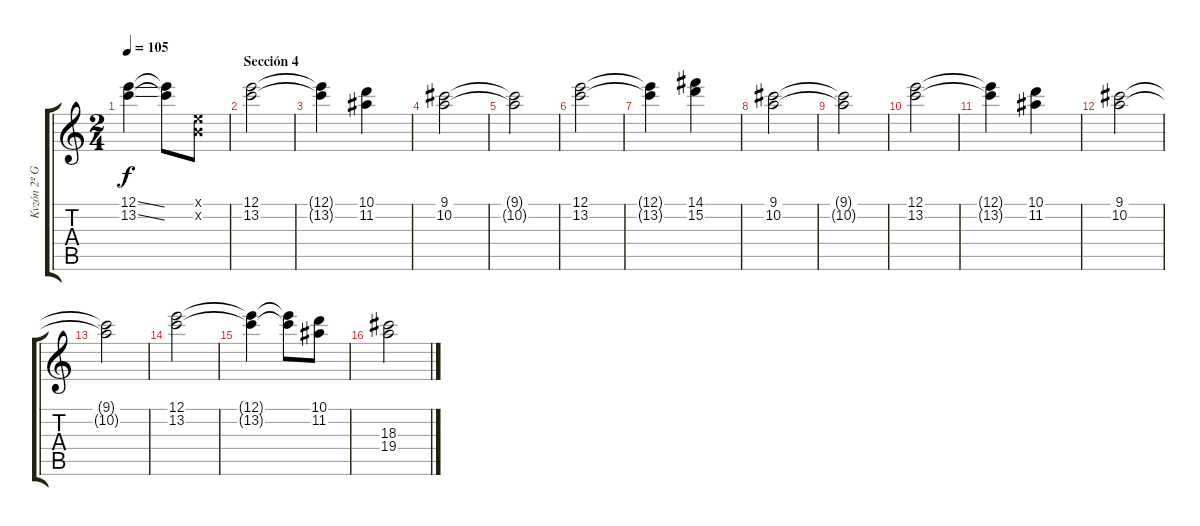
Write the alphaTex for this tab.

\track ("Kvzón 2º Guitarra" "Kvzón 2º G") {instrument distortionguitar}
\staff {score tabs}
\tuning (E4 B3 G3 D3 A2 E2) {hide}
\ts (2 4)
\tempo 105
\clef g2
\ks c
(12.1{ss} 13.2{ss}).4{dy f} (12.1{t} 13.2{t}).8 (0.1{x} 0.2{x}).8 |
\section ("" "Sección 4")
(12.1 13.2).2 |
(12.1{t} 13.2{t}).4 (10.1 11.2).4 |
(9.1 10.2).2 |
(9.1{t} 10.2{t}).2 |
(12.1 13.2).2 |
(12.1{t} 13.2{t}).4 (14.1 15.2).4 |
(9.1 10.2).2 |
(9.1{t} 10.2{t}).2 |
(12.1 13.2).2 |
(12.1{t} 13.2{t}).4 (10.1 11.2).4 |
(9.1 10.2).2 |
(9.1{t} 10.2{t}).2 |
(12.1 13.2).2 |
(12.1{t} 13.2{t}).4 (12.1{t} 13.2{t}).8 (10.1 11.2).8 |
(18.3 19.4).2
